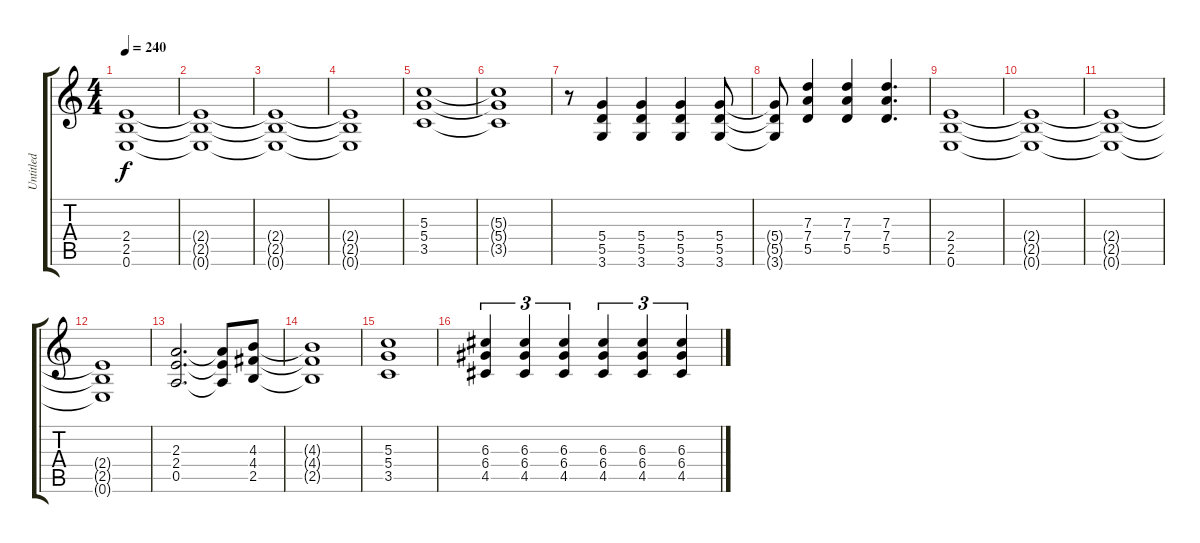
\track ("Untitled" "Untitled") {instrument distortionguitar}
\staff {score tabs}
\tuning (E4 B3 G3 D3 A2 E2) {hide}
\ts (4 4)
\tempo 240
\clef g2
\ks c
(2.4 2.5 0.6).1{dy f} |
(2.4{t} 2.5{t} 0.6{t}).1 |
(2.4{t} 2.5{t} 0.6{t}).1 |
(2.4{t} 2.5{t} 0.6{t}).1 |
(5.3 5.4 3.5).1 |
(5.3{t} 5.4{t} 3.5{t}).1 |
r.8 (5.4 5.5 3.6).4 (5.4 5.5 3.6).4 (5.4 5.5 3.6).4 (5.4 5.5 3.6).8 |
(5.4{t} 5.5{t} 3.6{t}).8 (7.3 7.4 5.5).4 (7.3 7.4 5.5).4 (7.3 7.4 5.5).4{d} |
(2.4 2.5 0.6).1 |
(2.4{t} 2.5{t} 0.6{t}).1 |
(2.4{t} 2.5{t} 0.6{t}).1 |
(2.4{t} 2.5{t} 0.6{t}).1 |
(2.3 2.4 0.5).2{d} (2.3{t} 2.4{t} 0.5{t}).8 (4.3 4.4 2.5).8 |
(4.3{t} 4.4{t} 2.5{t}).1 |
(5.3 5.4 3.5).1 |
(6.3 6.4 4.5).4{tu (3 2)} (6.3 6.4 4.5).4{tu (3 2)} (6.3 6.4 4.5).4{tu (3 2)} (6.3 6.4 4.5).4{tu (3 2)} (6.3 6.4 4.5).4{tu (3 2)} (6.3 6.4 4.5).4{tu (3 2)}
